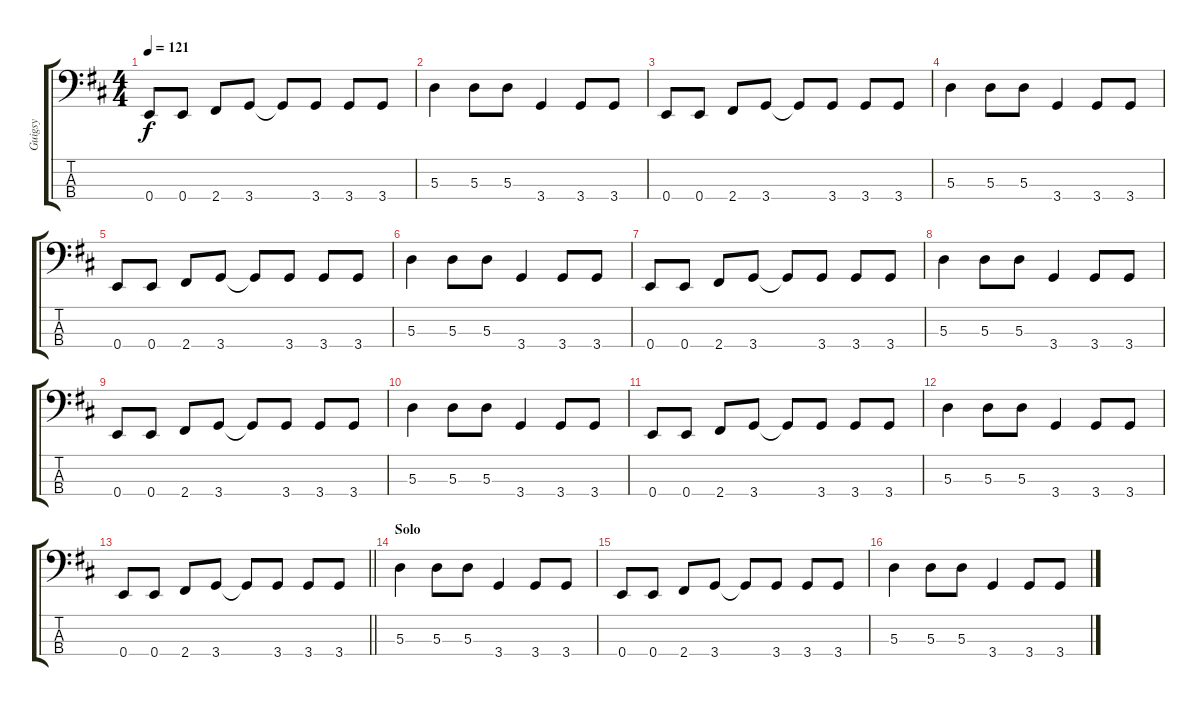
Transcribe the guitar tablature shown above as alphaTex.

\track ("Guigsy" "Guigsy") {instrument electricbasspick}
\staff {score tabs}
\tuning (G2 D2 A1 E1) {hide}
\ts (4 4)
\tempo 121
\clef f4
\ks d
0.4.8{dy f} 0.4.8 2.4.8 3.4.8 3.4{t}.8 3.4.8 3.4.8 3.4.8 |
5.3.4 5.3.8 5.3.8 3.4.4 3.4.8 3.4.8 |
0.4.8 0.4.8 2.4.8 3.4.8 3.4{t}.8 3.4.8 3.4.8 3.4.8 |
5.3.4 5.3.8 5.3.8 3.4.4 3.4.8 3.4.8 |
0.4.8 0.4.8 2.4.8 3.4.8 3.4{t}.8 3.4.8 3.4.8 3.4.8 |
5.3.4 5.3.8 5.3.8 3.4.4 3.4.8 3.4.8 |
0.4.8 0.4.8 2.4.8 3.4.8 3.4{t}.8 3.4.8 3.4.8 3.4.8 |
5.3.4 5.3.8 5.3.8 3.4.4 3.4.8 3.4.8 |
0.4.8 0.4.8 2.4.8 3.4.8 3.4{t}.8 3.4.8 3.4.8 3.4.8 |
5.3.4 5.3.8 5.3.8 3.4.4 3.4.8 3.4.8 |
0.4.8 0.4.8 2.4.8 3.4.8 3.4{t}.8 3.4.8 3.4.8 3.4.8 |
5.3.4 5.3.8 5.3.8 3.4.4 3.4.8 3.4.8 |
\barLineRight lightlight
0.4.8 0.4.8 2.4.8 3.4.8 3.4{t}.8 3.4.8 3.4.8 3.4.8 |
\section ("" "Solo")
5.3.4 5.3.8 5.3.8 3.4.4 3.4.8 3.4.8 |
0.4.8 0.4.8 2.4.8 3.4.8 3.4{t}.8 3.4.8 3.4.8 3.4.8 |
5.3.4 5.3.8 5.3.8 3.4.4 3.4.8 3.4.8
